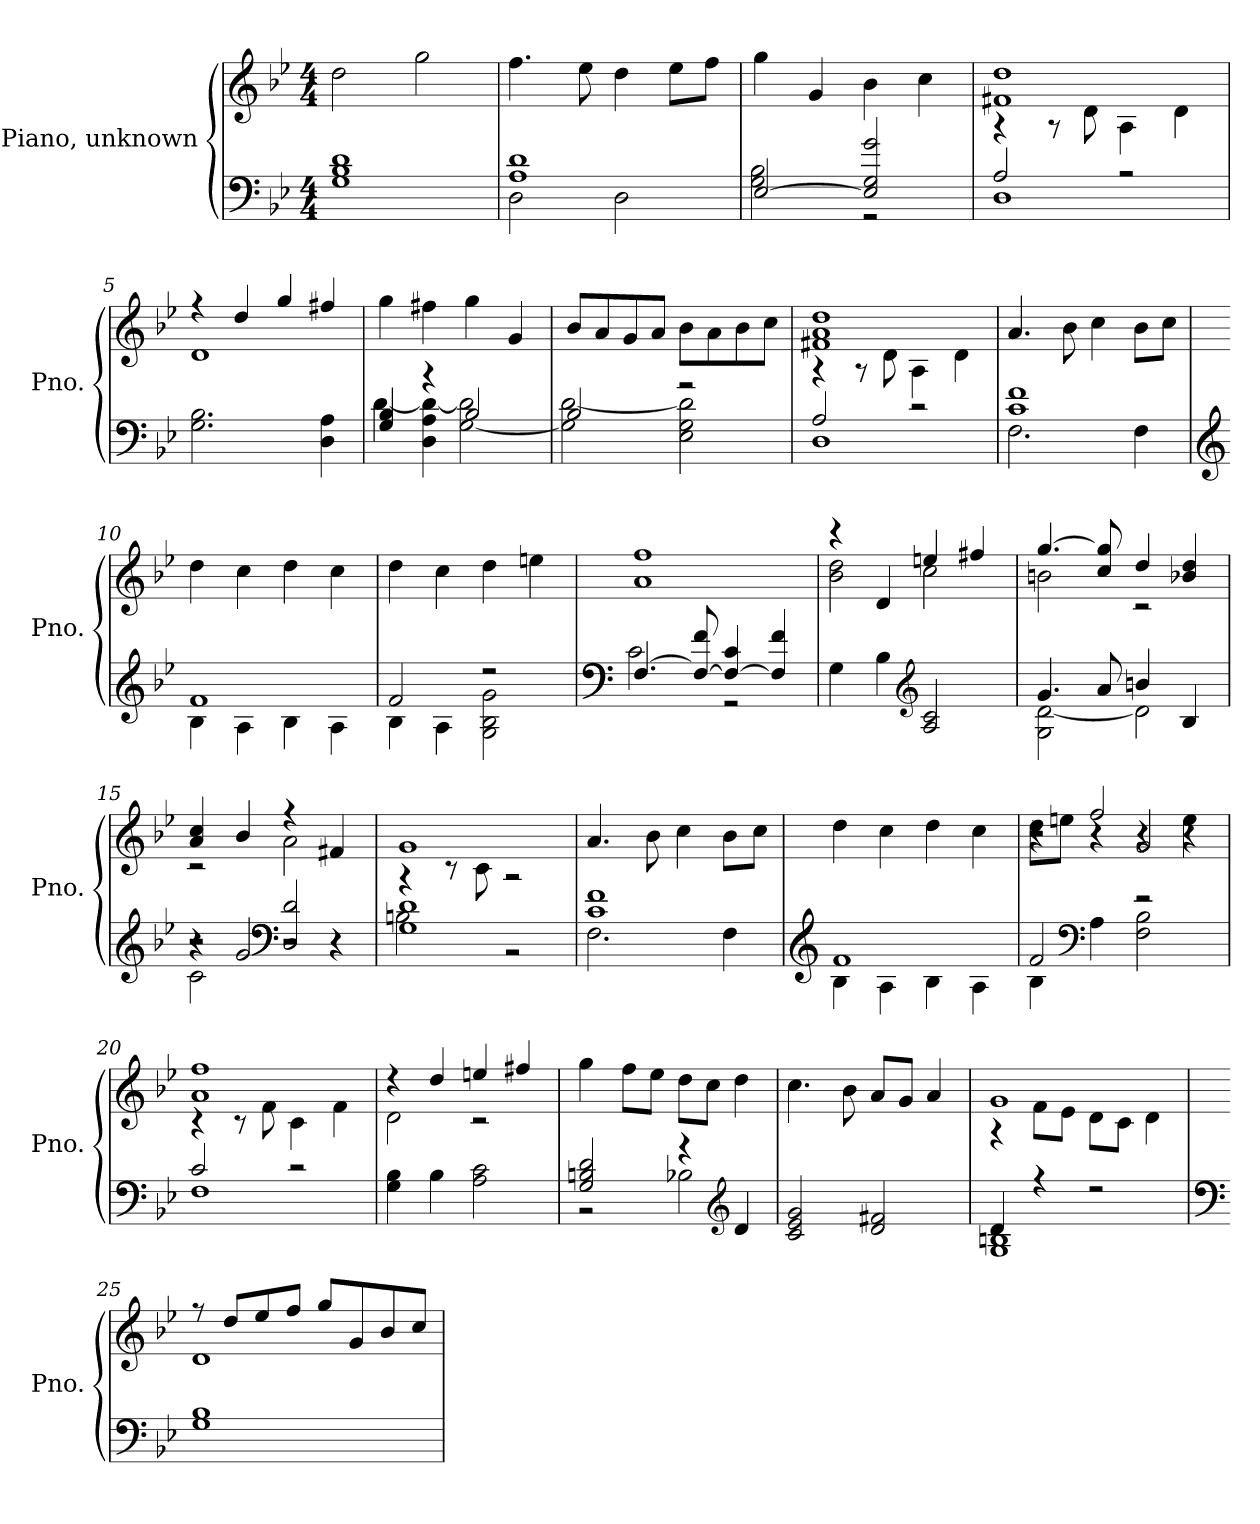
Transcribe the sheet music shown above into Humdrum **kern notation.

**kern	**kern
*part1	*part1
*staff2	*staff1
*I"Piano, unknown	*
*I'Pno.	*
*clefF4	*clefG2
*k[b-e-]	*k[b-e-]
*M4/4	*M4/4
*MM120	*MM120
=1	=1
1G 1B- 1d	2dd\
.	2gg\
=2	=2
*^	*
1A 1d	2D\	4.ff\
.	.	8ee-\
.	2D\	4dd\
.	.	8ee-\L
.	.	8ff\J
=3	=3	=3
[2E-/	2G\ 2B-\	4gg\
.	.	4g/
2E-/] 2G/ 2g/	2r	4b-\
.	.	4cc\
=4	=4	=4
*	*	*^
2A/	1D	1f#X 1dd	4r
.	.	.	8r
.	.	.	8d\
2r	.	.	4A\
.	.	.	4d\
*v	*v	*	*
=5	=5	=5
2.G\ 2.B-\	4r	1d
.	4dd/	.
.	4gg/	.
4D\ 4A\	4ff#X/	.
*	*v	*v
=6	=6
*^	*
4G/ 4B-/	[4d\	4gg\
4r	4D\ 4A\ 4d\_	4ff#X\
2B-/	[2G\ 2d\]	4gg\
.	.	4g/
=7	=7	=7
2B-/	2G\] [2d\	8b-/L
.	.	8a/
.	.	8g/
.	.	8a/J
2r	2E-\ 2G\ 2d\]	8b-\L
.	.	8a\
.	.	8b-\
.	.	8cc\J
!!LO:LB:g=z
=8	=8	=8
*	*	*^
2A/	1D	1f#X 1a 1dd	4r
.	.	.	8r
.	.	.	8d\
2r	.	.	4A\
.	.	.	4d\
*	*	*v	*v
=9	=9	=9
1c 1f	2.F\	4.a/
.	.	8b-\
.	.	4cc\
.	4F\	8b-\L
.	.	8cc\J
=10	=10	=10
*clefG2	*	*
1f	4B-\	4dd\
.	4A\	4cc\
.	4B-\	4dd\
.	4A\	4cc\
=11	=11	=11
2f/	4B-\	4dd\
.	4A\	4cc\
2r	2G\ 2B-\ 2g\	4dd\
.	.	4een\
=12	=12	=12
*clefF4	*	*
[4.F/	2c\	1a 1ff
8F/_ 8f/	.	.
4F/_ 4c/	2r	.
4F/] 4f/	.	.
*v	*v	*
=13	=13
*	*^
4G\	4r	2b-\ 2dd\
4B-\	4d/	.
*clefG2	*	*
2A/ 2c/	4een/	2cc\
.	4ff#X/	.
!!LO:LB:g=z	!!
=14	=14	=14
*^	*	*
4.g/	2G\ [2d\	[4.gg/	2bn\
8a/	.	8cc/ 8gg/]	.
4bn/	2d\]	4dd/	2r
4B-/	.	4b-X/ 4dd/	.
=15	=15	=15	=15
*	*^	*	*
4r	2c\	2r	4a/ 4cc/	2r
2g/	.	.	4b-/	.
*clefF4	*	*	*	*
.	2r	2D/ 2d/	4r	2a\
4r	.	.	4f#X/	.
*	*v	*v	*	*
=16	=16	=16	=16
1G 1d	2Bn\	1g	4r
.	.	.	8r
.	.	.	8c\
.	2r	.	2r
*	*	*v	*v
=17	=17	=17
1c 1f	2.F\	4.a/
.	.	8b-\
.	.	4cc\
.	4F\	8b-\L
.	.	8cc\J
=18	=18	=18
*clefG2	*	*
1f	4B-\	4dd\
.	4A\	4cc\
.	4B-\	4dd\
.	4A\	4cc\
=19	=19	=19
*	*	*^
*	*	*	*^
2f/	4B-\	4r	8dd\L	2r
.	.	.	8een\J	.
*clefF4	*	*	*	*
.	4A\	2ff/	4r	.
2r	2F\ 2B-\	.	4r	2g/
.	.	4r	4ee\	.
*	*	*	*v	*v
!!LO:LB:g=z
=20	=20	=20	=20
2c/	1F	1a 1ff	4r
.	.	.	8r
.	.	.	8f\
2r	.	.	4c\
.	.	.	4f\
*v	*v	*	*
=21	=21	=21
4G\ 4B-\	4r	2d\
4B-\	4dd/	.
2A\ 2c\	4een/	2r
.	4ff#X/	.
*	*v	*v
=22	=22
*^	*
2G/ 2Bn/ 2d/	2r	4gg\
.	.	8ff\L
.	.	8ee-\J
4r	2B-X\	8dd\L
.	.	8cc\J
*clefG2	*	*
4d/	.	4dd\
*v	*v	*
=23	=23
2c/ 2e-/ 2g/	4.cc\
.	8b-\
2d/ 2f#X/	8a/L
.	8g/J
.	4a/
=24	=24
*^	*^
4d/	1G 1Bn	1g	4r
4r	.	.	8f\L
.	.	.	8e-\J
2r	.	.	8d\L
.	.	.	8c\J
.	.	.	4d\
*v	*v	*	*
=25	=25	=25
*clefF4	*	*
1G 1B-	8r	1d
.	8dd/L	.
.	8ee-/	.
.	8ff/J	.
.	8gg/L	.
.	8g/	.
.	8b-/	.
.	8cc/J	.
*	*v	*v
=	=
*-	*-
